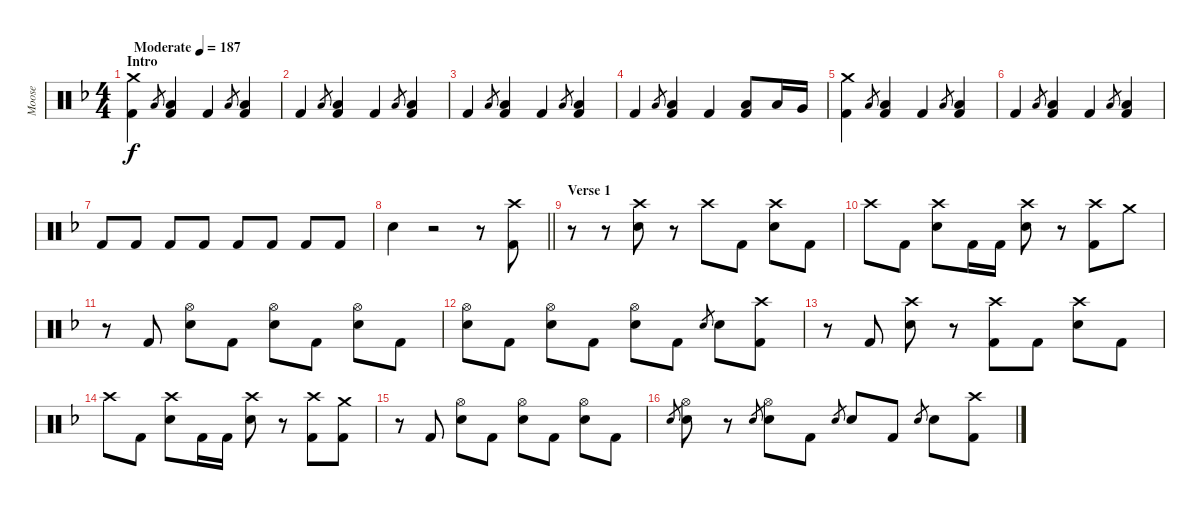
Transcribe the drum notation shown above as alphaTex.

\track ("Moose" "Moose") {instrument percussion}
\staff {score}
\articulation defaults
\ts (4 4)
\section ("" "Intro")
\tempo (187 "Moderate")
\clef neutral
\ks dminor
("Crash medium (hit)" "Kick (hit) 2").4{dy f} "Low Tom (hit)".8{gr} ("Low Tom (hit)" "Kick (hit) 2").4 "Kick (hit) 2".4 "Low Tom (hit)".8{gr} ("Low Tom (hit)" "Kick (hit) 2").4 |
"Kick (hit) 2".4 "Low Tom (hit)".8{gr} ("Low Tom (hit)" "Kick (hit) 2").4 "Kick (hit) 2".4 "Low Tom (hit)".8{gr} ("Low Tom (hit)" "Kick (hit) 2").4 |
"Kick (hit) 2".4 "Low Tom (hit)".8{gr} ("Low Tom (hit)" "Kick (hit) 2").4 "Kick (hit) 2".4 "Low Tom (hit)".8{gr} ("Low Tom (hit)" "Kick (hit) 2").4 |
"Kick (hit) 2".4 "Low Tom (hit)".8{gr} ("Low Tom (hit)" "Kick (hit) 2").4 "Kick (hit) 2".4 ("Low Tom (hit)" "Kick (hit) 2").8 "Low Tom (hit)".16 "Very Low Tom (hit)".16 |
("Crash medium (hit)" "Kick (hit) 2").4 "Low Tom (hit)".8{gr} ("Low Tom (hit)" "Kick (hit) 2").4 "Kick (hit) 2".4 "Low Tom (hit)".8{gr} ("Low Tom (hit)" "Kick (hit) 2").4 |
"Kick (hit) 2".4 "Low Tom (hit)".8{gr} ("Low Tom (hit)" "Kick (hit) 2").4 "Kick (hit) 2".4 "Low Tom (hit)".8{gr} ("Low Tom (hit)" "Kick (hit) 2").4 |
"Kick (hit) 2".8 "Kick (hit) 2".8 "Kick (hit) 2".8 "Kick (hit) 2".8 "Kick (hit) 2".8 "Kick (hit) 2".8 "Kick (hit) 2".8 "Kick (hit) 2".8 |
\barLineRight lightlight "Electric Snare (hit)".4
r.2 r.8 ("Crash high (hit)" "Kick (hit) 2").8 |
\section ("" "Verse 1")
r.8 r.8 ("Crash high (hit)" "Electric Snare (hit)").8 r.8 "Crash high (hit)".8 "Kick (hit) 2".8 ("Crash high (hit)" "Electric Snare (hit)").8 "Kick (hit) 2".8 |
"Crash high (hit)".8 "Kick (hit) 2".8 ("Crash high (hit)" "Electric Snare (hit)").8 "Kick (hit) 2".16 "Kick (hit) 2".16 ("Crash high (hit)" "Electric Snare (hit)").8 r.8 ("Crash high (hit)" "Kick (hit) 2").8 "Crash medium (hit)".8 |
r.8 "Kick (hit) 2".8 ("Hi-Hat (open)" "Electric Snare (hit)").8 "Kick (hit) 2".8 ("Hi-Hat (open)" "Electric Snare (hit)").8 "Kick (hit) 2".8 ("Hi-Hat (open)" "Electric Snare (hit)").8 "Kick (hit) 2".8 |
("Hi-Hat (open)" "Electric Snare (hit)").8 "Kick (hit) 2".8 ("Hi-Hat (open)" "Electric Snare (hit)").8 "Kick (hit) 2".8 ("Hi-Hat (open)" "Electric Snare (hit)").8 "Kick (hit) 2".8 "Electric Snare (hit)".8{gr} "Electric Snare (hit)".8 ("Crash high (hit)" "Kick (hit) 2").8 |
r.8 "Kick (hit) 2".8 ("Crash high (hit)" "Electric Snare (hit)").8 r.8 ("Crash high (hit)" "Kick (hit) 2").8 "Kick (hit) 2".8 ("Crash high (hit)" "Electric Snare (hit)").8 "Kick (hit) 2".8 |
"Crash high (hit)".8 "Kick (hit) 2".8 ("Crash high (hit)" "Electric Snare (hit)").8 "Kick (hit) 2".16 "Kick (hit) 2".16 ("Crash high (hit)" "Electric Snare (hit)").8 r.8 ("Crash high (hit)" "Kick (hit) 2").8 ("Crash medium (hit)" "Kick (hit) 2").8 |
r.8 "Kick (hit) 2".8 ("Hi-Hat (open)" "Electric Snare (hit)").8 "Kick (hit) 2".8 ("Hi-Hat (open)" "Electric Snare (hit)").8 "Kick (hit) 2".8 ("Hi-Hat (open)" "Electric Snare (hit)").8 "Kick (hit) 2".8 |
"Electric Snare (hit)".8{gr} ("Hi-Hat (open)" "Electric Snare (hit)").8 r.8 "Electric Snare (hit)".8{gr} ("Hi-Hat (open)" "Electric Snare (hit)").8 "Kick (hit) 2".8 "Electric Snare (hit)".8{gr} "Electric Snare (hit)".8 "Kick (hit) 2".8 "Electric Snare (hit)".8{gr} "Electric Snare (hit)".8 ("Crash high (hit)" "Kick (hit) 2").8
